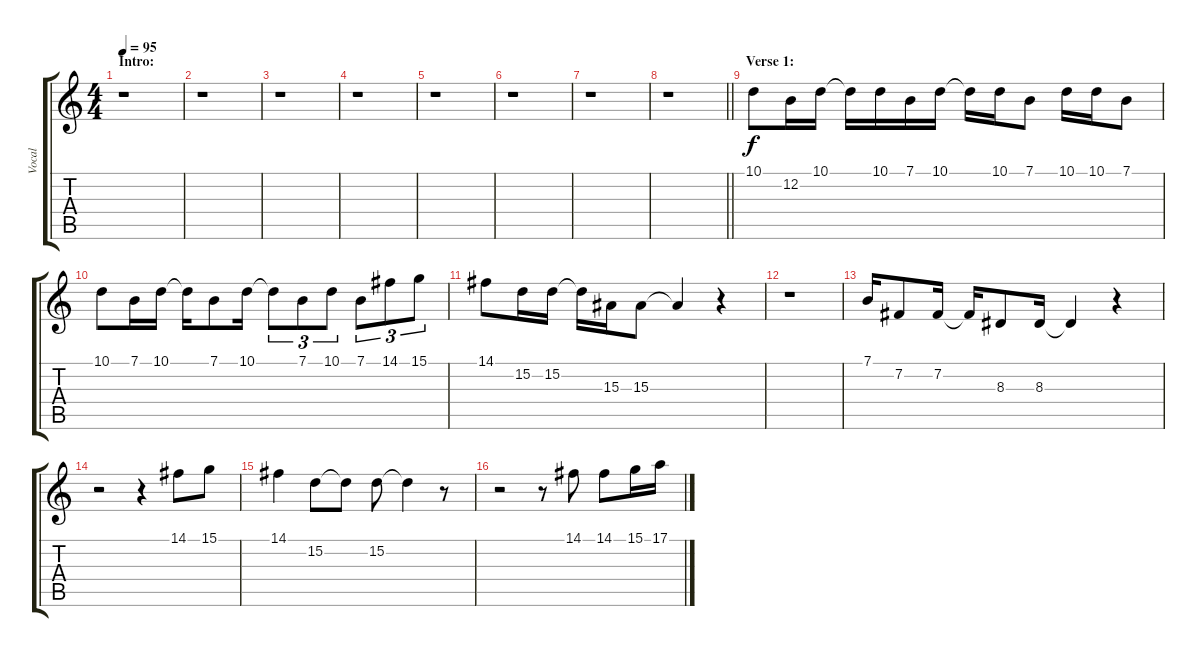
\track ("Vocal " "Vocal ") {instrument synthvoice bank 4}
\staff {score tabs}
\tuning (E4 B3 G3 D3 A2 E2) {hide}
\ts (4 4)
\section ("" "Intro:")
\tempo 95
\clef g2
\ks c
r.1{dy f instrument synthvoice} |
r.1 |
r.1 |
r.1 |
r.1 |
r.1 |
r.1 |
\barLineRight lightlight
r.1 |
\section ("" "Verse 1:")
10.1.8 12.2.16 10.1.16 10.1{t}.16 10.1.16 7.1.16 10.1.16 10.1{t}.16 10.1.16 7.1.8 10.1.16 10.1.16 7.1.8 |
10.1.8 7.1.16 10.1.16 10.1{t}.16 7.1.8 10.1.16 10.1{t}.8{tu (3 2)} 7.1.8{tu (3 2)} 10.1.8{tu (3 2)} 7.1.8{tu (3 2)} 14.1.8{tu (3 2)} 15.1.8{tu (3 2)} |
14.1.8 15.2.16 15.2.16 15.2{t}.16 15.3.16 15.3.8 15.3{t}.4 r.4 |
r.1 |
7.1.16 7.2.8 7.2.16 7.2{t}.16 8.3.8 8.3.16 8.3{t}.4 r.4 |
r.2 r.4 14.1.8 15.1.8 |
14.1.4 15.2.8 15.2{t}.8 15.2.8 15.2{t}.4 r.8 |
r.2 r.8 14.1.8 14.1.8 15.1.16 17.1.16
